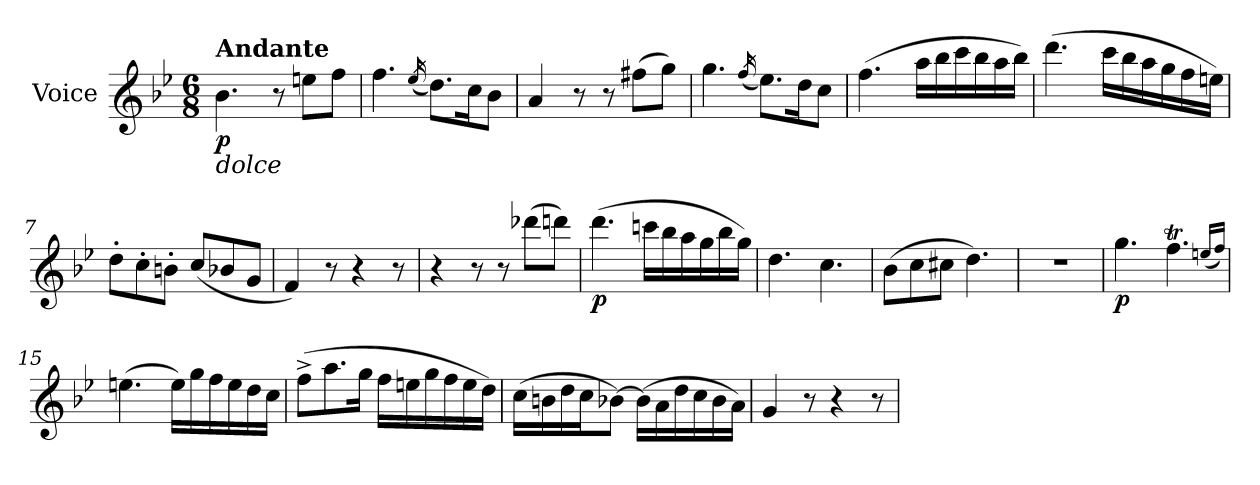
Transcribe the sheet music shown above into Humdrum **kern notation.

**kern	**dynam
*part1	*part1
*staff1	*staff1
*I"Voice	*
*I'V	*
*clefG2	*
*k[b-e-]	*
*M6/8	*
=1	=1
!LO:TX:a:B:t=Andante	!
!LO:TX:b:i:t=dolce	!
!	!LO:DY:b
4.b-\	p
8r	.
8een\L	.
8ff\J	.
=2	=2
4.ff\	.
(<16qee-/	.
8.dd\L)	.
16cc\K	.
8b-\J	.
=3	=3
4a/	.
8r	.
8r	.
(>8ff#X\L	.
8gg\J)	.
=4	=4
4.gg\	.
(<16qff/	.
8.ee-\L)	.
16dd\K	.
8cc\J	.
!!LO:LB:g=z
=5	=5
(>4.ff\	.
16aa\LL	.
16bb-\	.
16ccc\	.
16bb-\	.
16aa\	.
16bb-\JJ)	.
=6	=6
(>4.ddd\	.
16ccc\LL	.
16bb-\	.
16aa\	.
16gg\	.
16ff\	.
16een\JJ)	.
=7	=7
8dd'\L	.
8cc'\	.
8bn'\J	.
(<8cc/L	.
8b-X/	.
8g/J	.
=8	=8
4f/)	.
8r	.
4r	.
8r	.
!!LO:LB:g=z
=9	=9
4r	.
8r	.
8r	.
(>8ddd-Xi\L	.
8ddd\J)	.
=10	=10
!	!LO:DY:b
(>4.ddd\	p
16cccn\LL	.
16bb-\	.
16aa\	.
16gg\	.
16bb-\	.
16gg\JJ)	.
=11	=11
4.dd\	.
4.cc\	.
=12	=12
(>8b-\L	.
8cc\	.
8cc#X\J	.
4.dd\)	.
=13	=13
2.r	.
=14	=14
!	!LO:DY:b
4.gg\	p
4.ffT\	.
(<16qeen/LL	.
16qff/JJ)	.
!!LO:LB:g=z
=15	=15
(<4.een\	.
16ee\LL)	.
16gg\	.
16ff\	.
16ee\	.
16dd\	.
16cc\JJ	.
=16	=16
(>8ff^\L	.
8.aa\	.
16gg\Jk	.
16ff\LL	.
16een\	.
16gg\	.
16ff\	.
16ee\	.
16dd\JJ)	.
=17	=17
(>16cc\LL	.
16bn\	.
16dd\	.
16cc\J	.
[8b-X\J)	.
(>16b-\LL]	.
16a\	.
16dd\	.
16cc\	.
16b-\	.
16a\JJ)	.
=18	=18
4g/	.
8r	.
4r	.
8r	.
=	=
*-	*-
